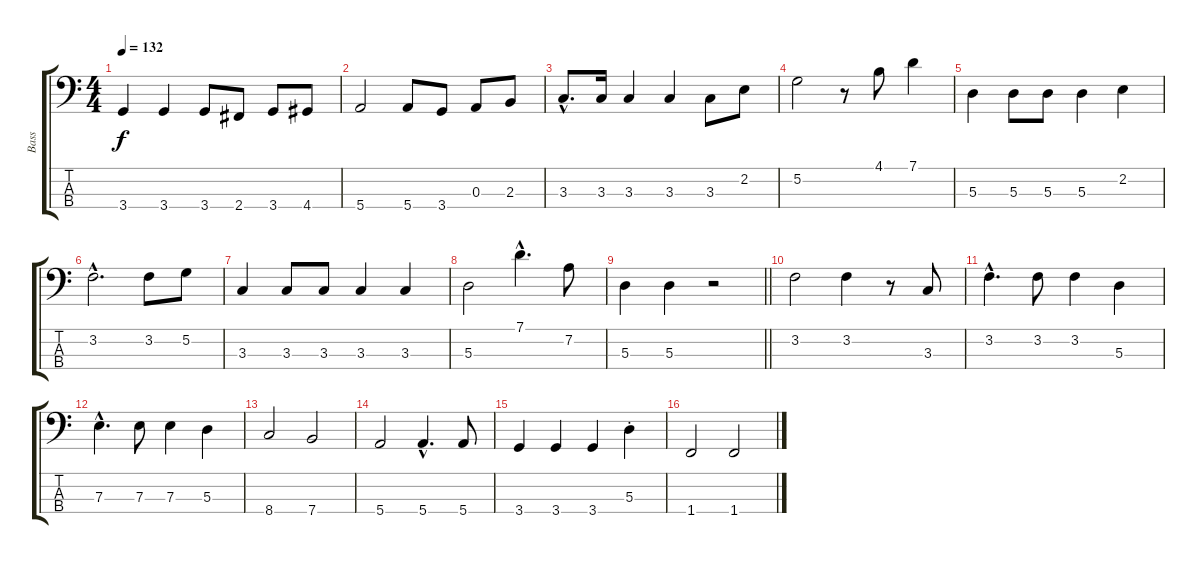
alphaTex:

\track ("Bass" "Bass") {instrument electricbassfinger}
\staff {score tabs}
\tuning (G2 D2 A1 E1) {hide}
\ts (4 4)
\tempo 132
\clef f4
\ks c
3.4.4{dy f} 3.4.4 3.4.8 2.4.8 3.4.8 4.4.8 |
5.4.2 5.4.8 3.4.8 0.3.8 2.3.8 |
3.3{hac}.8{d} 3.3.16 3.3.4 3.3.4 3.3.8 2.2.8 |
5.2.2 r.8 4.1.8 7.1.4 |
5.3.4 5.3.8 5.3.8 5.3.4 2.2.4 |
3.2{hac}.2{d} 3.2.8 5.2.8 |
3.3.4 3.3.8 3.3.8 3.3.4 3.3.4 |
5.3.2 7.1{hac}.4{d} 7.2.8 |
\barLineRight lightlight
5.3.4 5.3.4 r.2 |
3.2.2 3.2.4 r.8 3.3.8 |
3.2{hac}.4{d} 3.2.8 3.2.4 5.3.4 |
7.3{hac}.4{d} 7.3.8 7.3.4 5.3.4 |
8.4.2 7.4.2 |
5.4.2 5.4{hac}.4{d} 5.4.8 |
3.4.4 3.4.4 3.4.4 5.3{st}.4 |
1.4.2 1.4.2
